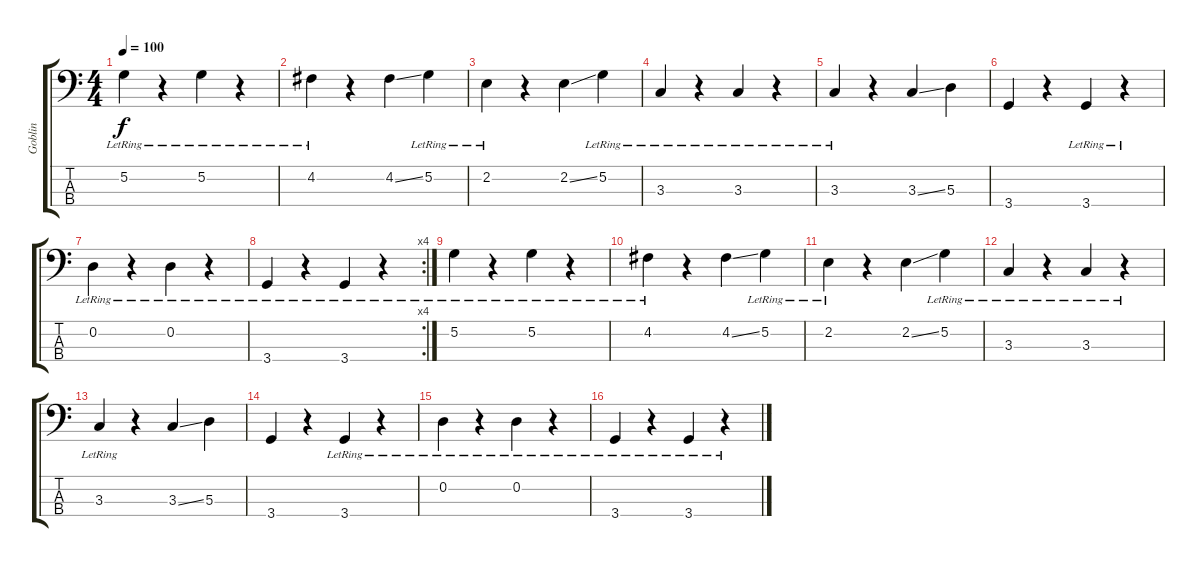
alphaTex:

\track ("Goblin" "Goblin") {instrument acousticbass}
\staff {score tabs}
\tuning (G2 D2 A1 E1) {hide}
\ts (4 4)
\tempo 100
\clef f4
\ks c
5.2{lr}.4{dy f instrument acousticbass} r.4 5.2{lr}.4 r.4 |
4.2{lr}.4 r.4 4.2{ss}.4 5.2{lr}.4 |
2.2{lr}.4 r.4 2.2{ss}.4 5.2{lr}.4 |
3.3{lr}.4 r.4 3.3{lr}.4 r.4 |
3.3{lr}.4 r.4 3.3{ss}.4 5.3.4 |
3.4.4 r.4 3.4{lr}.4 r.4 |
0.2{lr}.4 r.4 0.2{lr}.4 r.4 |
\rc 4
3.4{lr}.4 r.4 3.4{lr}.4 r.4 |
5.2{lr}.4 r.4 5.2{lr}.4 r.4 |
4.2{lr}.4 r.4 4.2{ss}.4 5.2{lr}.4 |
2.2{lr}.4 r.4 2.2{ss}.4 5.2{lr}.4 |
3.3{lr}.4 r.4 3.3{lr}.4 r.4 |
3.3{lr}.4 r.4 3.3{ss}.4 5.3.4 |
3.4.4 r.4 3.4{lr}.4 r.4 |
0.2{lr}.4 r.4 0.2{lr}.4 r.4 |
3.4{lr}.4 r.4 3.4{lr}.4 r.4
